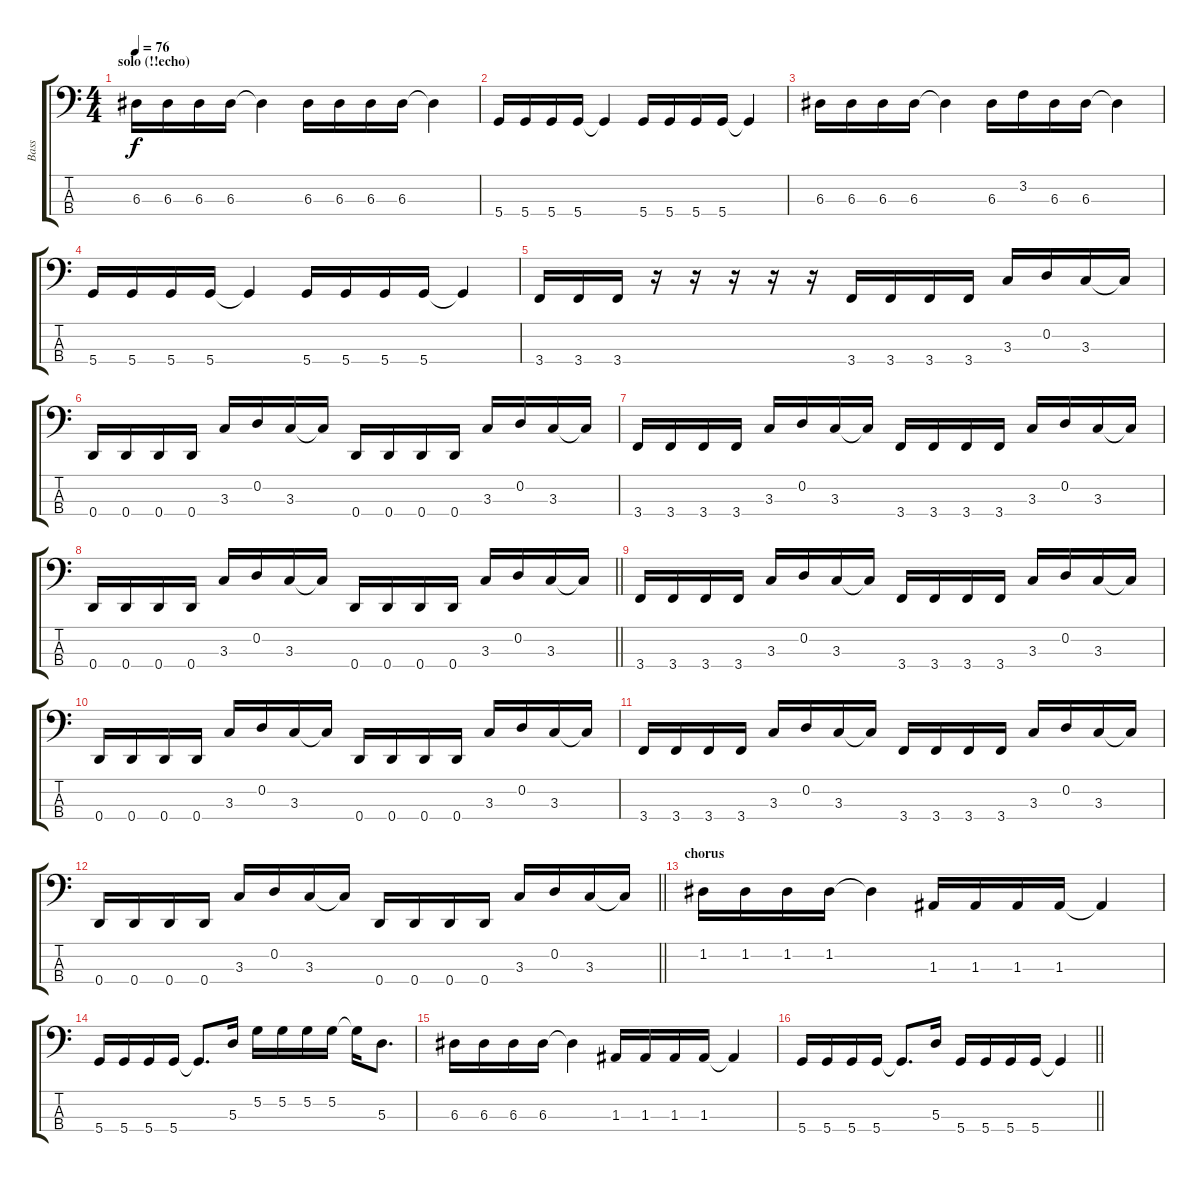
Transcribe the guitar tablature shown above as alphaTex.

\track ("Bass" "Bass") {instrument electricbasspick}
\staff {score tabs}
\tuning (G2 D2 A1 D1) {hide}
\ts (4 4)
\section ("" "solo (!!echo)")
\tempo 76
\clef f4
\ks c
6.3.16{dy f} 6.3.16 6.3.16 6.3.16 6.3{t}.4 6.3.16 6.3.16 6.3.16 6.3.16 6.3{t}.4 |
5.4.16 5.4.16 5.4.16 5.4.16 5.4{t}.4 5.4.16 5.4.16 5.4.16 5.4.16 5.4{t}.4 |
6.3.16 6.3.16 6.3.16 6.3.16 6.3{t}.4 6.3.16 3.2.16 6.3.16 6.3.16 6.3{t}.4 |
5.4.16 5.4.16 5.4.16 5.4.16 5.4{t}.4 5.4.16 5.4.16 5.4.16 5.4.16 5.4{t}.4 |
3.4.16 3.4.16 3.4.16 r.16 r.16 r.16 r.16 r.16 3.4.16 3.4.16 3.4.16 3.4.16 3.3.16 0.2.16 3.3.16 3.3{t}.16 |
0.4.16 0.4.16 0.4.16 0.4.16 3.3.16 0.2.16 3.3.16 3.3{t}.16 0.4.16 0.4.16 0.4.16 0.4.16 3.3.16 0.2.16 3.3.16 3.3{t}.16 |
3.4.16 3.4.16 3.4.16 3.4.16 3.3.16 0.2.16 3.3.16 3.3{t}.16 3.4.16 3.4.16 3.4.16 3.4.16 3.3.16 0.2.16 3.3.16 3.3{t}.16 |
\barLineRight lightlight
0.4.16 0.4.16 0.4.16 0.4.16 3.3.16 0.2.16 3.3.16 3.3{t}.16 0.4.16 0.4.16 0.4.16 0.4.16 3.3.16 0.2.16 3.3.16 3.3{t}.16 |
3.4.16 3.4.16 3.4.16 3.4.16 3.3.16 0.2.16 3.3.16 3.3{t}.16 3.4.16 3.4.16 3.4.16 3.4.16 3.3.16 0.2.16 3.3.16 3.3{t}.16 |
0.4.16 0.4.16 0.4.16 0.4.16 3.3.16 0.2.16 3.3.16 3.3{t}.16 0.4.16 0.4.16 0.4.16 0.4.16 3.3.16 0.2.16 3.3.16 3.3{t}.16 |
3.4.16 3.4.16 3.4.16 3.4.16 3.3.16 0.2.16 3.3.16 3.3{t}.16 3.4.16 3.4.16 3.4.16 3.4.16 3.3.16 0.2.16 3.3.16 3.3{t}.16 |
\barLineRight lightlight
0.4.16 0.4.16 0.4.16 0.4.16 3.3.16 0.2.16 3.3.16 3.3{t}.16 0.4.16 0.4.16 0.4.16 0.4.16 3.3.16 0.2.16 3.3.16 3.3{t}.16 |
\section ("" "chorus")
1.2.16 1.2.16 1.2.16 1.2.16 1.2{t}.4 1.3.16 1.3.16 1.3.16 1.3.16 1.3{t}.4 |
5.4.16 5.4.16 5.4.16 5.4.16 5.4{t}.8{d} 5.3.16 5.2.16 5.2.16 5.2.16 5.2.16 5.2{t}.16 5.3.8{d} |
6.3.16 6.3.16 6.3.16 6.3.16 6.3{t}.4 1.3.16 1.3.16 1.3.16 1.3.16 1.3{t}.4 |
\barLineRight lightlight
5.4.16 5.4.16 5.4.16 5.4.16 5.4{t}.8{d} 5.3.16 5.4.16 5.4.16 5.4.16 5.4.16 5.4{t}.4
